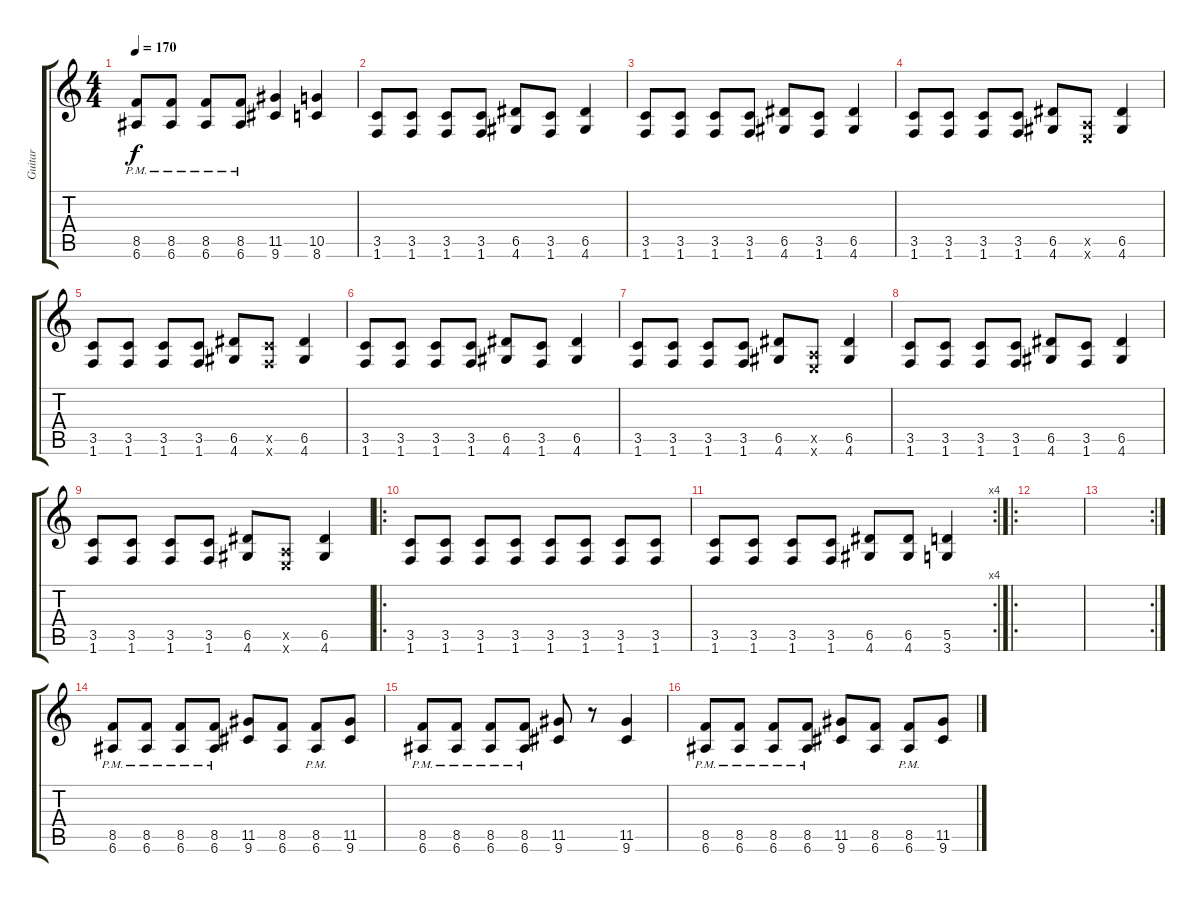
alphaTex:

\track ("Guitar" "Guitar") {instrument distortionguitar}
\staff {score tabs}
\tuning (E4 B3 G3 D3 A2 E2) {hide}
\ts (4 4)
\tempo 170
\clef g2
\ks c
(8.5{pm} 6.6{pm}).8{dy f} (8.5{pm} 6.6{pm}).8 (8.5{pm} 6.6{pm}).8 (8.5{pm} 6.6{pm}).8 (11.5 9.6).4 (10.5 8.6).4 |
(3.5 1.6).8 (3.5 1.6).8 (3.5 1.6).8 (3.5 1.6).8 (6.5 4.6).8 (3.5 1.6).8 (6.5 4.6).4 |
(3.5 1.6).8 (3.5 1.6).8 (3.5 1.6).8 (3.5 1.6).8 (6.5 4.6).8 (3.5 1.6).8 (6.5 4.6).4 |
(3.5 1.6).8 (3.5 1.6).8 (3.5 1.6).8 (3.5 1.6).8 (6.5 4.6).8 (0.5{x} 0.6{x}).8 (6.5 4.6).4 |
(3.5 1.6).8 (3.5 1.6).8 (3.5 1.6).8 (3.5 1.6).8 (6.5 4.6).8 (3.5{x} 1.6{x}).8 (6.5 4.6).4 |
(3.5 1.6).8 (3.5 1.6).8 (3.5 1.6).8 (3.5 1.6).8 (6.5 4.6).8 (3.5 1.6).8 (6.5 4.6).4 |
(3.5 1.6).8 (3.5 1.6).8 (3.5 1.6).8 (3.5 1.6).8 (6.5 4.6).8 (0.5{x} 0.6{x}).8 (6.5 4.6).4 |
(3.5 1.6).8 (3.5 1.6).8 (3.5 1.6).8 (3.5 1.6).8 (6.5 4.6).8 (3.5 1.6).8 (6.5 4.6).4 |
(3.5 1.6).8 (3.5 1.6).8 (3.5 1.6).8 (3.5 1.6).8 (6.5 4.6).8 (0.5{x} 0.6{x}).8 (6.5 4.6).4 |
\ro
(3.5 1.6).8 (3.5 1.6).8 (3.5 1.6).8 (3.5 1.6).8 (3.5 1.6).8 (3.5 1.6).8 (3.5 1.6).8 (3.5 1.6).8 |
\rc 4
(3.5 1.6).8 (3.5 1.6).8 (3.5 1.6).8 (3.5 1.6).8 (6.5 4.6).8 (6.5 4.6).8 (5.5 3.6).4 |
\ro
|
\rc 2
|
(8.5{pm} 6.6{pm}).8 (8.5{pm} 6.6{pm}).8 (8.5{pm} 6.6{pm}).8 (8.5{pm} 6.6{pm}).8 (11.5 9.6).8 (8.5 6.6).8 (8.5{pm} 6.6{pm}).8 (11.5 9.6).8 |
(8.5{pm} 6.6{pm}).8 (8.5{pm} 6.6{pm}).8 (8.5{pm} 6.6{pm}).8 (8.5{pm} 6.6{pm}).8 (11.5 9.6).8 r.8 (11.5 9.6).4 |
(8.5{pm} 6.6{pm}).8 (8.5{pm} 6.6{pm}).8 (8.5{pm} 6.6{pm}).8 (8.5{pm} 6.6{pm}).8 (11.5 9.6).8 (8.5 6.6).8 (8.5{pm} 6.6{pm}).8 (11.5 9.6).8
